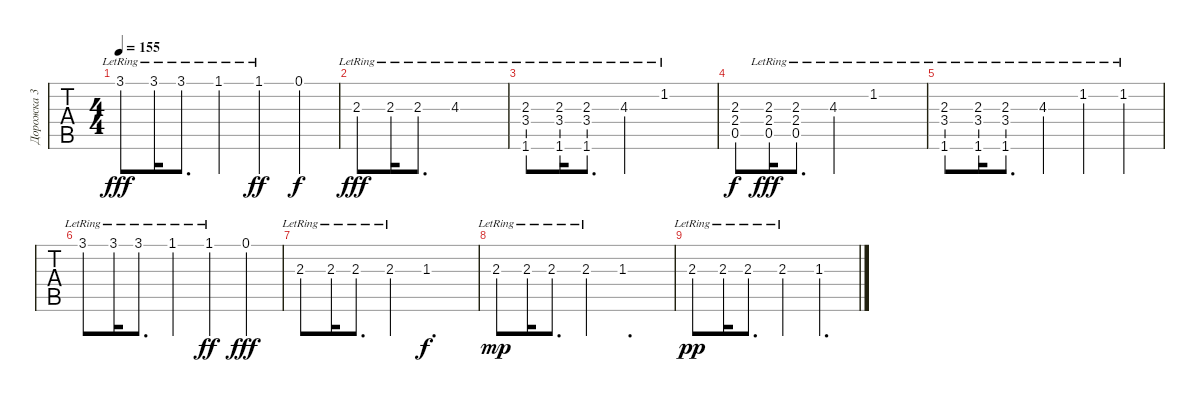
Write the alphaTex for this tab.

\track ("Дорожка 3" "Дорожка 3") {instrument acousticguitarsteel}
\staff {tabs}
\tuning (E4 B3 G3 D3 A2 E2) {hide}
\ts (4 4)
\tempo 155
\clef g2
\ks c
3.1{lr}.8{dy fff} 3.1{lr}.16 3.1{lr}.8{d} 1.1{lr}.4 1.1{lr}.4{dy ff} 0.1.4{dy f} |
2.3{lr}.8{dy fff} 2.3{lr}.16 2.3{lr}.8{d} 4.3{lr}.1 |
(2.3{lr} 3.4 1.6).8 (2.3{lr} 3.4 1.6).16 (2.3{lr} 3.4 1.6).8{d} 4.3{lr}.4 1.2{lr}.1 |
(2.3 2.4 0.5).8{dy f} (2.3{lr} 2.4 0.5).16{dy fff} (2.3{lr} 2.4 0.5).8{d} 4.3{lr}.4 1.2{lr}.1 |
(2.3{lr} 3.4 1.6).8 (2.3{lr} 3.4 1.6).16 (2.3{lr} 3.4 1.6).8{d} 4.3{lr}.4 1.2{lr}.4 1.2{lr}.4 |
3.1{lr}.8 3.1{lr}.16 3.1{lr}.8{d} 1.1{lr}.4 1.1{lr}.4{dy ff} 0.1.4{dy fff} |
2.3{lr}.8 2.3{lr}.16 2.3{lr}.8{d} 2.3{lr}.4 1.3.1{d dy f} |
2.3{lr}.8{dy mp} 2.3{lr}.16 2.3{lr}.8{d} 2.3{lr}.4 1.3.1{d} |
2.3{lr}.8{dy pp} 2.3{lr}.16 2.3{lr}.8{d} 2.3{lr}.4 1.3.4{d}
